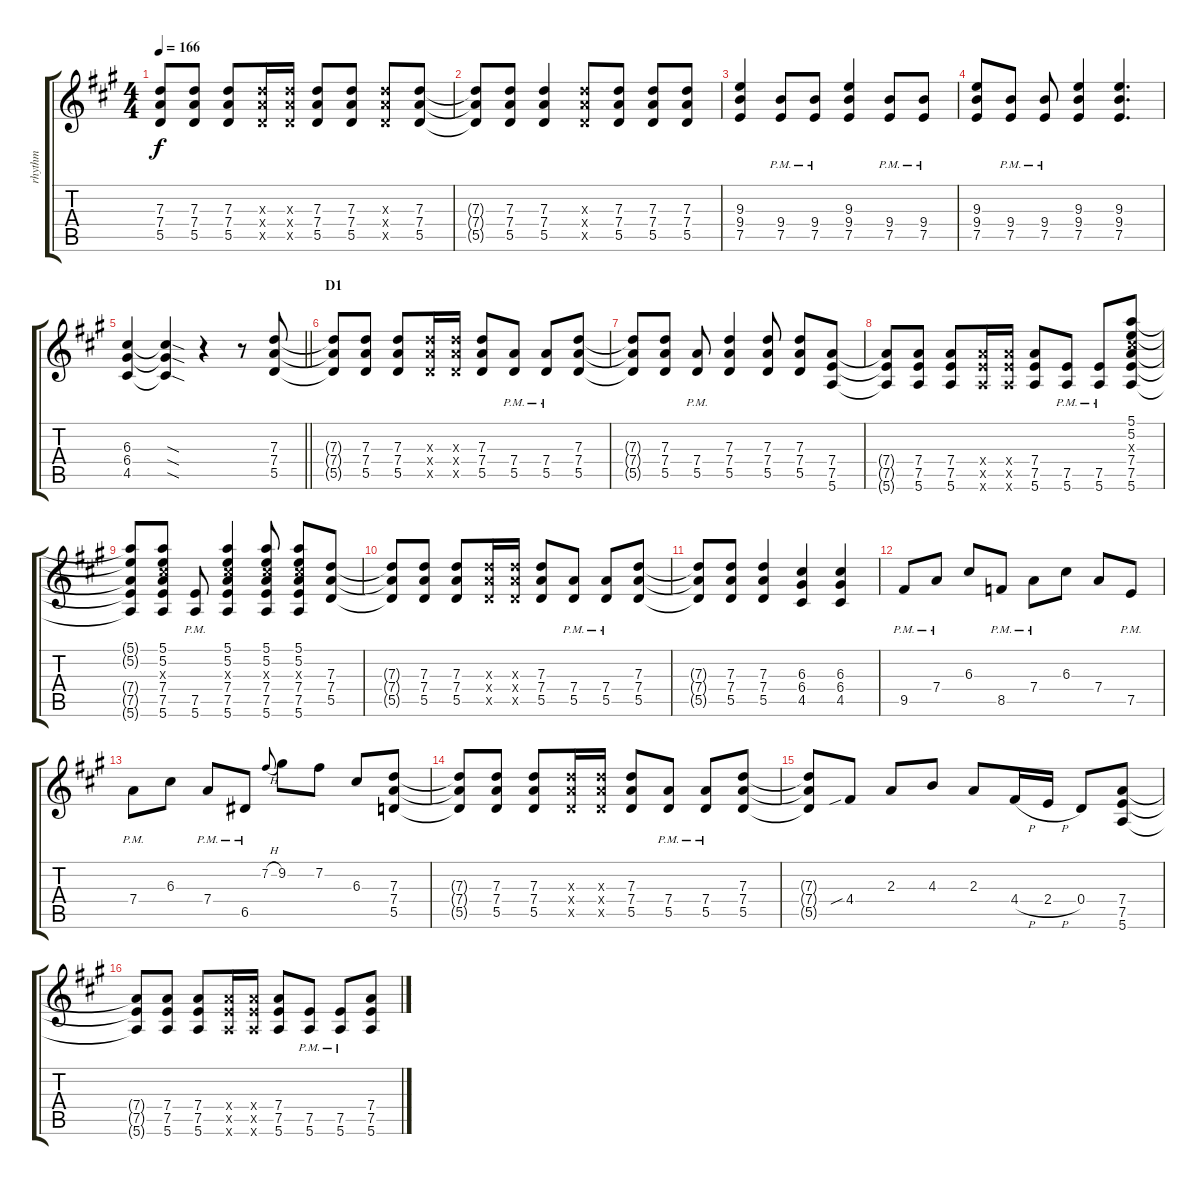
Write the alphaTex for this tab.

\track ("rhythm" "rhythm") {instrument distortionguitar}
\staff {score tabs}
\tuning (E4 B3 G3 D3 A2 E2) {hide}
\ts (4 4)
\tempo 166
\clef g2
\ks a
(7.3{t} 7.4{t} 5.5{t}).8{dy f} (7.3 7.4 5.5).8 (7.3 7.4 5.5).8 (7.3{x} 7.4{x} 5.5{x}).16 (7.3{x} 7.4{x} 5.5{x}).16 (7.3 7.4 5.5).8 (7.3 7.4 5.5).8 (7.3{x} 7.4{x} 5.5{x}).8 (7.3 7.4 5.5).8 |
(7.3{t} 7.4{t} 5.5{t}).8 (7.3 7.4 5.5).8 (7.3 7.4 5.5).4 (7.3{x} 7.4{x} 5.5{x}).8 (7.3 7.4 5.5).8 (7.3 7.4 5.5).8 (7.3 7.4 5.5).8 |
(9.3 9.4 7.5).4 (9.4{pm} 7.5{pm}).8 (9.4{pm} 7.5{pm}).8 (9.3 9.4 7.5).4 (9.4{pm} 7.5{pm}).8 (9.4{pm} 7.5{pm}).8 |
(9.3 9.4 7.5).8 (9.4{pm} 7.5{pm}).8 (9.4{pm} 7.5{pm}).8 (9.3 9.4 7.5).4 (9.3 9.4 7.5).4{d} |
\barLineRight lightlight
(6.3 6.4 4.5).4 (6.3{sod t} 6.4{sod t} 4.5{sod t}).4 r.4 r.8 (7.3 7.4 5.5).8 |
\section ("" "D1")
(7.3{t} 7.4{t} 5.5{t}).8 (7.3 7.4 5.5).8 (7.3 7.4 5.5).8 (7.3{x} 7.4{x} 5.5{x}).16 (7.3{x} 7.4{x} 5.5{x}).16 (7.3 7.4 5.5).8 (7.4{pm} 5.5{pm}).8 (7.4{pm} 5.5{pm}).8 (7.3 7.4 5.5).8 |
(7.3{t} 7.4{t} 5.5{t}).8 (7.3 7.4 5.5).8 (7.4{pm} 5.5{pm}).8 (7.3 7.4 5.5).4 (7.3 7.4 5.5).8 (7.3 7.4 5.5).8 (7.4 7.5 5.6).8 |
(7.4{t} 7.5{t} 5.6{t}).8 (7.4 7.5 5.6).8 (7.4 7.5 5.6).8 (7.4{x} 7.5{x} 5.6{x}).16 (7.4{x} 7.5{x} 5.6{x}).16 (7.4 7.5 5.6).8 (7.5{pm} 5.6{pm}).8 (7.5{pm} 5.6{pm}).8 (5.1 5.2 6.3{x} 7.4 7.5 5.6).8 |
(5.1{t} 5.2{t} 7.4{t} 7.5{t} 5.6{t}).8 (5.1 5.2 6.3{x} 7.4 7.5 5.6).8 (7.5{pm} 5.6{pm}).8 (5.1 5.2 6.3{x} 7.4 7.5 5.6).4 (5.1 5.2 6.3{x} 7.4 7.5 5.6).8 (5.1 5.2 6.3{x} 7.4 7.5 5.6).8 (7.3 7.4 5.5).8 |
(7.3{t} 7.4{t} 5.5{t}).8 (7.3 7.4 5.5).8 (7.3 7.4 5.5).8 (7.3{x} 7.4{x} 5.5{x}).16 (7.3{x} 7.4{x} 5.5{x}).16 (7.3 7.4 5.5).8 (7.4{pm} 5.5{pm}).8 (7.4{pm} 5.5{pm}).8 (7.3 7.4 5.5).8 |
(7.3{t} 7.4{t} 5.5{t}).8 (7.3 7.4 5.5).8 (7.3 7.4 5.5).4 (6.3 6.4 4.5).4 (6.3 6.4 4.5).4 |
9.5{pm}.8 7.4{pm}.8 6.3.8 8.5{pm}.8 7.4{pm}.8 6.3.8 7.4.8 7.5{pm}.8 |
7.4{pm}.8 6.3.8 7.4{pm}.8 6.5{pm}.8 7.2{h}.8{gr onbeat} 9.2.8 7.2.8 6.3.8 (7.3 7.4 5.5).8 |
(7.3{t} 7.4{t} 5.5{t}).8 (7.3 7.4 5.5).8 (7.3 7.4 5.5).8 (7.3{x} 7.4{x} 5.5{x}).16 (7.3{x} 7.4{x} 5.5{x}).16 (7.3 7.4 5.5).8 (7.4{pm} 5.5{pm}).8 (7.4{pm} 5.5{pm}).8 (7.3 7.4 5.5).8 |
(7.3{t} 7.4{t} 5.5{t}).8 4.4{sib}.8 2.3.8 4.3.8 2.3.8 4.4{h}.16 2.4{h}.16 0.4.8 (7.4 7.5 5.6).8 |
(7.4{t} 7.5{t} 5.6{t}).8 (7.4 7.5 5.6).8 (7.4 7.5 5.6).8 (7.4{x} 7.5{x} 5.6{x}).16 (7.4{x} 7.5{x} 5.6{x}).16 (7.4 7.5 5.6).8 (7.5{pm} 5.6{pm}).8 (7.5{pm} 5.6{pm}).8 (7.4 7.5 5.6).8
